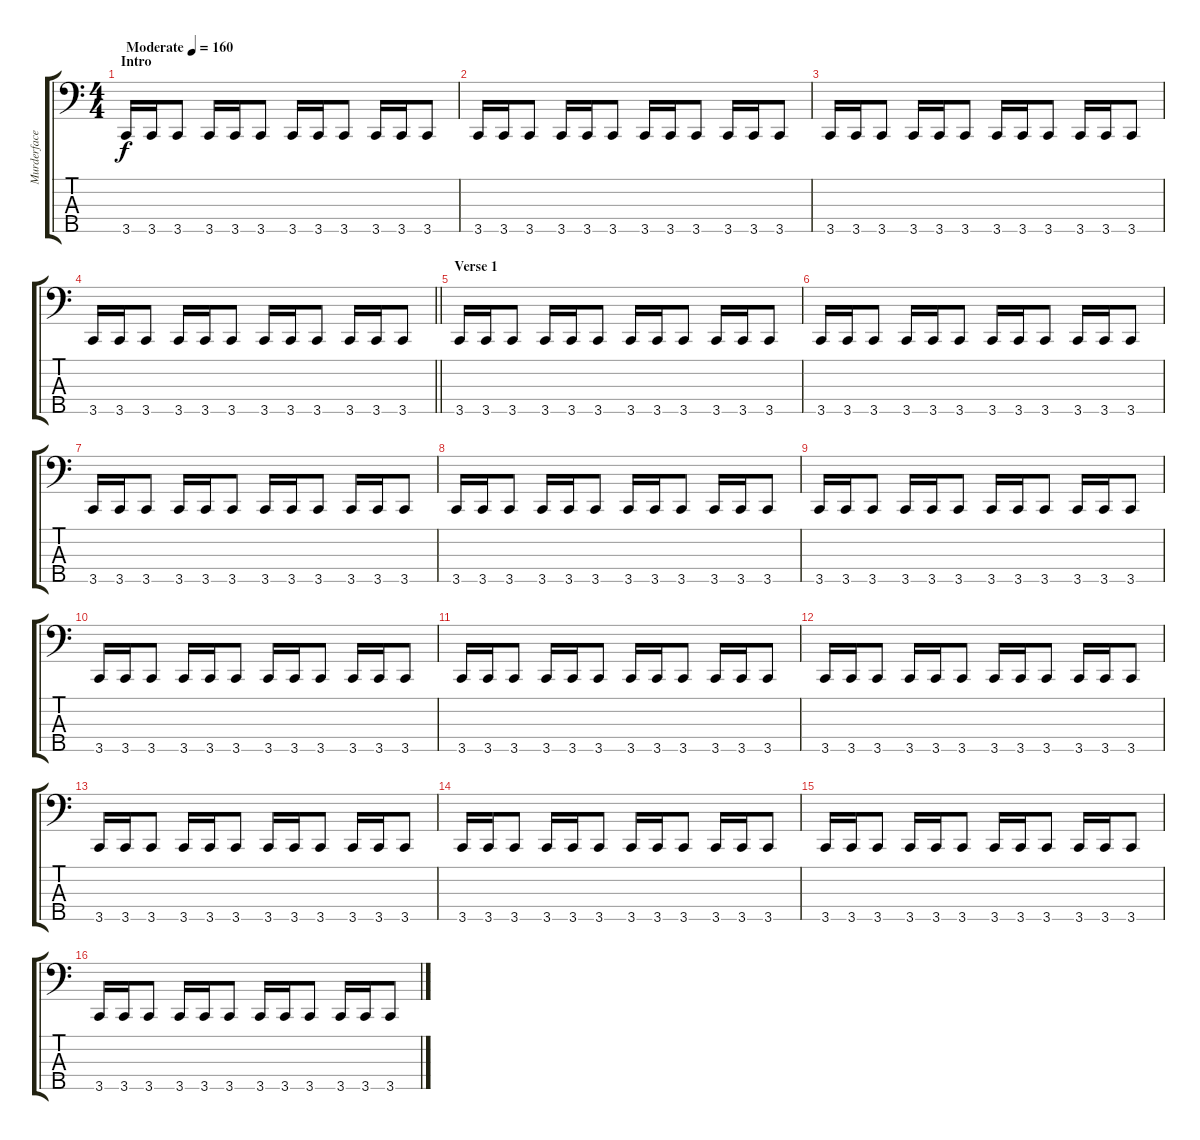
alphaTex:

\track ("Murderface" "Murderface") {instrument electricbassfinger}
\staff {score tabs}
\tuning (F2 C2 G1 D1 A0) {hide}
\ts (4 4)
\section ("" "Intro")
\tempo (160 "Moderate")
\clef f4
\ks c
3.5.16{dy f instrument electricbassfinger} 3.5.16 3.5.8 3.5.16 3.5.16 3.5.8 3.5.16 3.5.16 3.5.8 3.5.16 3.5.16 3.5.8 |
3.5.16 3.5.16 3.5.8 3.5.16 3.5.16 3.5.8 3.5.16 3.5.16 3.5.8 3.5.16 3.5.16 3.5.8 |
3.5.16 3.5.16 3.5.8 3.5.16 3.5.16 3.5.8 3.5.16 3.5.16 3.5.8 3.5.16 3.5.16 3.5.8 |
\barLineRight lightlight
3.5.16 3.5.16 3.5.8 3.5.16 3.5.16 3.5.8 3.5.16 3.5.16 3.5.8 3.5.16 3.5.16 3.5.8 |
\section ("" "Verse 1")
3.5.16 3.5.16 3.5.8 3.5.16 3.5.16 3.5.8 3.5.16 3.5.16 3.5.8 3.5.16 3.5.16 3.5.8 |
3.5.16 3.5.16 3.5.8 3.5.16 3.5.16 3.5.8 3.5.16 3.5.16 3.5.8 3.5.16 3.5.16 3.5.8 |
3.5.16 3.5.16 3.5.8 3.5.16 3.5.16 3.5.8 3.5.16 3.5.16 3.5.8 3.5.16 3.5.16 3.5.8 |
3.5.16 3.5.16 3.5.8 3.5.16 3.5.16 3.5.8 3.5.16 3.5.16 3.5.8 3.5.16 3.5.16 3.5.8 |
3.5.16 3.5.16 3.5.8 3.5.16 3.5.16 3.5.8 3.5.16 3.5.16 3.5.8 3.5.16 3.5.16 3.5.8 |
3.5.16 3.5.16 3.5.8 3.5.16 3.5.16 3.5.8 3.5.16 3.5.16 3.5.8 3.5.16 3.5.16 3.5.8 |
3.5.16 3.5.16 3.5.8 3.5.16 3.5.16 3.5.8 3.5.16 3.5.16 3.5.8 3.5.16 3.5.16 3.5.8 |
3.5.16 3.5.16 3.5.8 3.5.16 3.5.16 3.5.8 3.5.16 3.5.16 3.5.8 3.5.16 3.5.16 3.5.8 |
3.5.16 3.5.16 3.5.8 3.5.16 3.5.16 3.5.8 3.5.16 3.5.16 3.5.8 3.5.16 3.5.16 3.5.8 |
3.5.16 3.5.16 3.5.8 3.5.16 3.5.16 3.5.8 3.5.16 3.5.16 3.5.8 3.5.16 3.5.16 3.5.8 |
3.5.16 3.5.16 3.5.8 3.5.16 3.5.16 3.5.8 3.5.16 3.5.16 3.5.8 3.5.16 3.5.16 3.5.8 |
3.5.16 3.5.16 3.5.8 3.5.16 3.5.16 3.5.8 3.5.16 3.5.16 3.5.8 3.5.16 3.5.16 3.5.8
